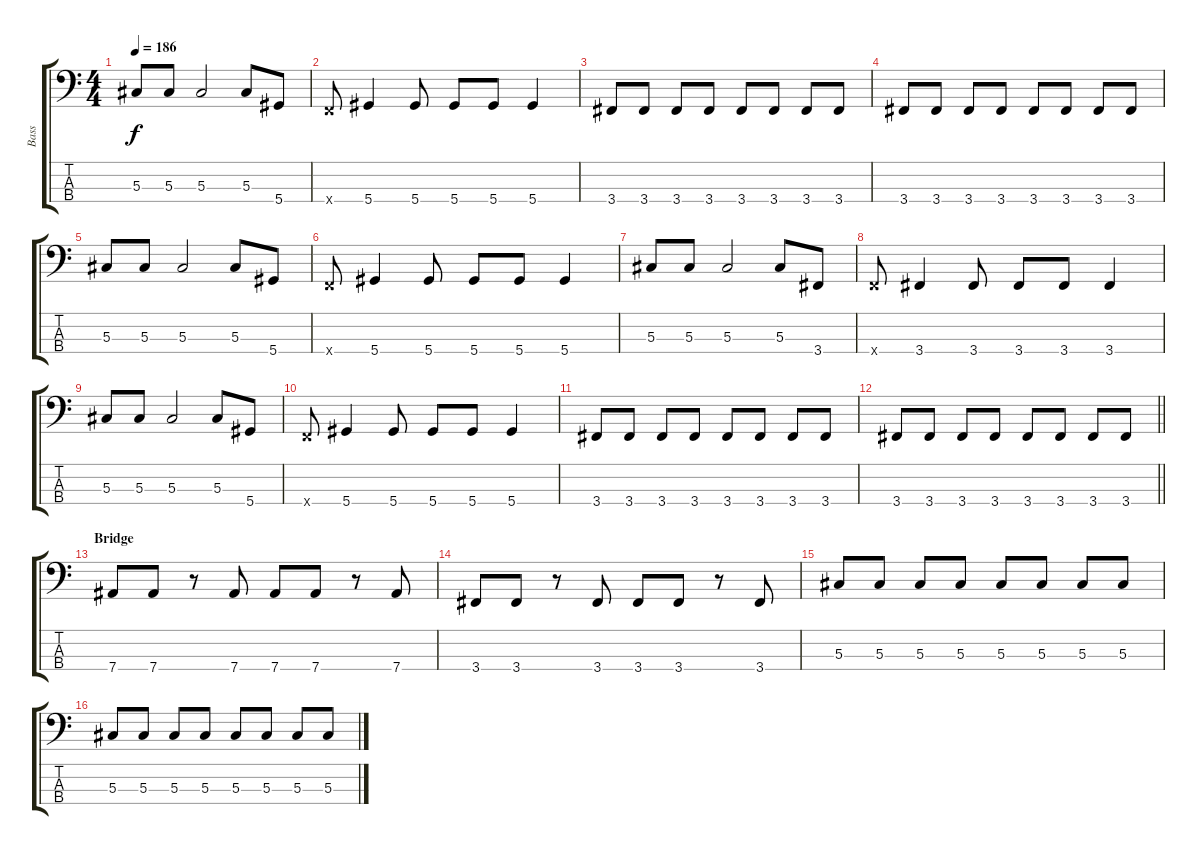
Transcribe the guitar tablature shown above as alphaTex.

\track ("Bass" "Bass") {instrument electricbasspick}
\staff {score tabs}
\tuning (Gb2 Db2 Ab1 Eb1) {hide}
\ts (4 4)
\tempo 186
\clef f4
\ks c
5.3.8{dy f} 5.3.8 5.3.2 5.3.8 5.4.8 |
2.4{x}.8 5.4.4 5.4.8 5.4.8 5.4.8 5.4.4 |
3.4.8 3.4.8 3.4.8 3.4.8 3.4.8 3.4.8 3.4.8 3.4.8 |
3.4.8 3.4.8 3.4.8 3.4.8 3.4.8 3.4.8 3.4.8 3.4.8 |
5.3.8 5.3.8 5.3.2 5.3.8 5.4.8 |
2.4{x}.8 5.4.4 5.4.8 5.4.8 5.4.8 5.4.4 |
5.3.8 5.3.8 5.3.2 5.3.8 3.4.8 |
2.4{x}.8 3.4.4 3.4.8 3.4.8 3.4.8 3.4.4 |
5.3.8 5.3.8 5.3.2 5.3.8 5.4.8 |
2.4{x}.8 5.4.4 5.4.8 5.4.8 5.4.8 5.4.4 |
3.4.8 3.4.8 3.4.8 3.4.8 3.4.8 3.4.8 3.4.8 3.4.8 |
\barLineRight lightlight
3.4.8 3.4.8 3.4.8 3.4.8 3.4.8 3.4.8 3.4.8 3.4.8 |
\section ("" "Bridge")
7.4.8 7.4.8 r.8 7.4.8 7.4.8 7.4.8 r.8 7.4.8 |
3.4.8 3.4.8 r.8 3.4.8 3.4.8 3.4.8 r.8 3.4.8 |
5.3.8 5.3.8 5.3.8 5.3.8 5.3.8 5.3.8 5.3.8 5.3.8 |
5.3.8 5.3.8 5.3.8 5.3.8 5.3.8 5.3.8 5.3.8 5.3.8
